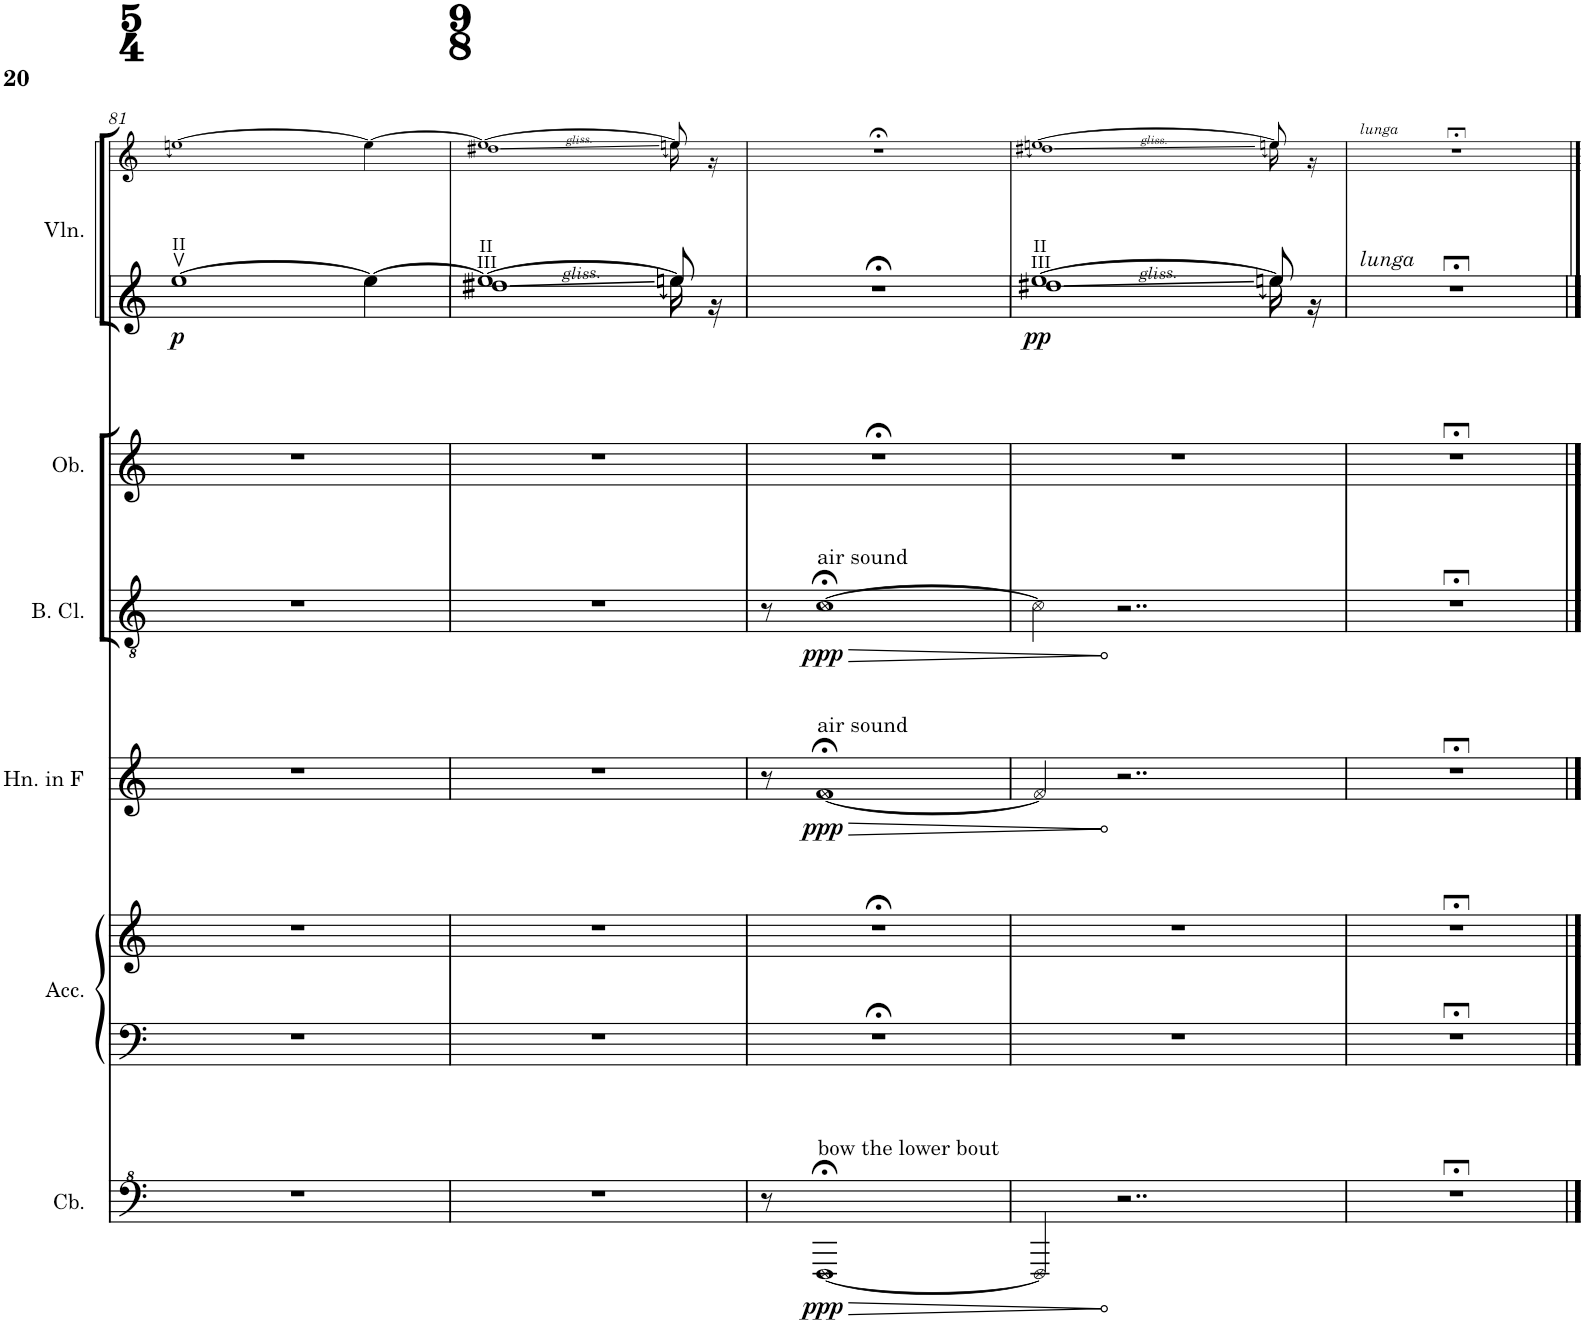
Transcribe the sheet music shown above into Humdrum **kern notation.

**kern	**dynam	**kern	**kern	**kern	**dynam	**kern	**dynam	**kern	**kern	**kern	**dynam
*part6	*part6	*part5	*part5	*part4	*part4	*part3	*part3	*part2	*part1	*part1	*part1
*staff8	*staff8	*staff7	*staff6	*staff5	*staff5	*staff4	*staff4	*staff3	*staff2	*staff1	*staff1/2
*I"Contrabass	*	*I"Accordion	*	*I"Horn in F	*	*I"Clarinet	*	*I"Oboe	*I"Solo Violin	*	*
*I'Cb.	*	*I'Acc.	*	*I'Hn. in F	*	*I'Cl.	*	*I'Ob.	*I'Vln.	*	*
!!LO:PB:g=z
*clefF^4	*	*clefF4	*clefG2	*clefG2	*	*clefGv2	*	*clefG2	*clefG2	*clefG2	*
*Trd7c12	*	*	*	*Trd4c7	*	*Trd8c14	*	*	*	*	*
*k[]	*	*k[]	*k[]	*k[]	*	*k[]	*	*k[]	*k[]	*k[]	*
*M5/4	*	*M5/4	*M5/4	*M5/4	*	*M5/4	*	*M5/4	*M5/4	*M5/4	*
=81	=81	=81	=81	=81	=81	=81	=81	=81	=81	=81	=81
!	!	!	!	!	!	!	!	!	!	!	!LO:DY:b=2
4%5r	.	4%5r	4%5r	4%5r	.	4%5r	.	4%5r	[1eev>	[1een	p
.	.	.	.	.	.	.	.	.	4ee\_	4ee\_	.
=82	=82	=82	=82	=82	=82	=82	=82	=82	=82	=82	=82
*M9/8	*	*M9/8	*M9/8	*M9/8	*	*M9/8	*	*M9/8	*M9/8	*M9/8	*
*	*	*	*	*	*	*	*	*	*^	*^	*
8%9r	.	8%9r	8%9r	8%9r	.	8%9r	.	8%9r	1ee_	1ddn>	1ee_	1ddn	.
.	.	.	.	.	.	.	.	.	8ee/]	16een\	8ee/]	16een\	.
.	.	.	.	.	.	.	.	.	.	16r	.	16r	.
*	*	*	*	*	*	*	*	*	*v	*v	*	*	*
*	*	*	*	*	*	*	*	*	*	*v	*v	*
=83	=83	=83	=83	=83	=83	=83	=83	=83	=83	=83	=83
8r	.	8%9r;<	8%9r;<	8r	.	8r	.	8%9r;<	8%9r;<	8%9r;<	.
!	!	!	!	!	!	!LO:TX:a:t=air sound	!	!	!	!	!
!	!	!	!	!LO:TX:a:t=air sound	!	!	!	!	!	!	!
!LO:TX:a:t=bow the lower bout	!	!	!	!	!	!	!	!	!	!	!
!	!LO:DY:b	!	!	!	!LO:DY:b	!	!LO:DY:b	!	!	!	!
[1FF;<	ppp	.	.	[1a;<	ppp	[1e;<	ppp	.	.	.	.
=84	=84	=84	=84	=84	=84	=84	=84	=84	=84	=84	=84
*	*	*	*	*	*	*	*	*	*^	*^	*
!	!	!	!	!	!	!	!	!	!	!	!	!	!LO:DY:b=2
4FF/]	.	8%9r	8%9r	4a/]	.	4e\]	.	8%9r	[1ee	1dd#X>	[1een	1dd#X	pp
2..r	.	.	.	2..r	.	2..r	.	.	.	.	.	.	.
.	.	.	.	.	.	.	.	.	8ee/]	16een\	8een/]	16een\	.
.	.	.	.	.	.	.	.	.	.	16r	.	16r	.
=85	=85	=85	=85	=85	=85	=85	=85	=85	=85	=85	=85	=85	=85
!	!	!	!	!	!	!	!	!	!	!	!LO:TX:a:i:t=lunga	!	!
!	!	!	!	!	!	!	!	!	!LO:TX:a:i:t=lunga	!	!	!	!
*	*	*	*	*	*	*	*	*	*v	*v	*	*	*
*	*	*	*	*	*	*	*	*	*	*v	*v	*
8%9r;<	.	8%9r;<	8%9r;<	8%9r;<	.	8%9r;<	.	8%9r;<	8%9r;<	8%9r;<	.
==	==	==	==	==	==	==	==	==	==	==	==
*-	*-	*-	*-	*-	*-	*-	*-	*-	*-	*-	*-
